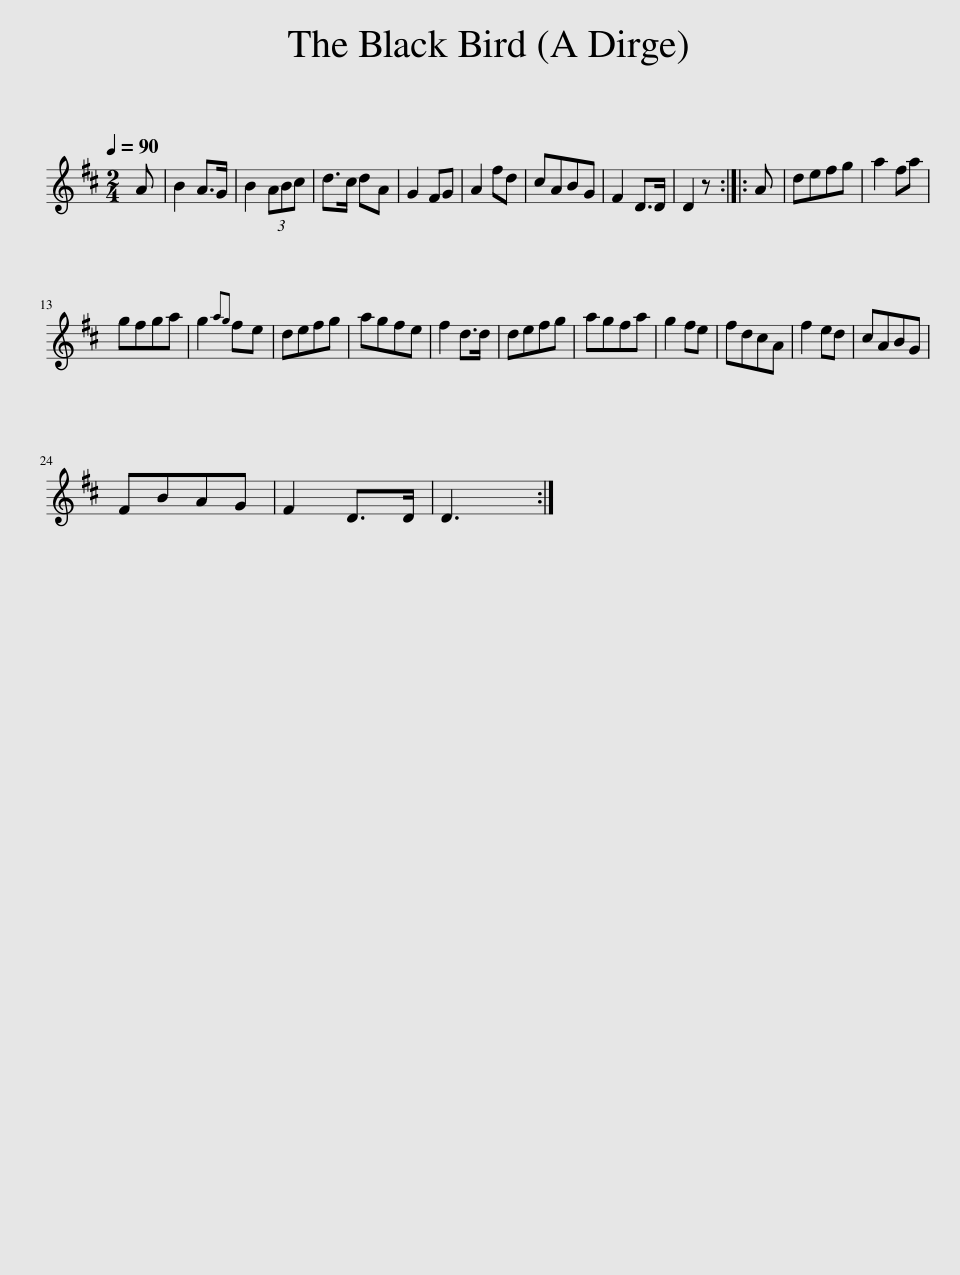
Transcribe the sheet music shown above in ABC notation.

X:1
L:1/8
Q:1/4=90
M:2/4
I:linebreak $
K:none
V:1 treble transpose="8 "
V:1
[K:D] A | B2 A>G | B2 (3ABc | d>c dA | G2 FG | %5
 A2 fd | cABG | F2 D>D | D2 z :: A | %10
 defg | a2 fa |$ gfga | g2{ag} fe | defg | %15
 agfe | f2 d>d | defg | agfa | g2 fe | %20
 fdcA | f2 ed | cABG |$ FBAG | F2 D>D | %25
 D3 :| %26
